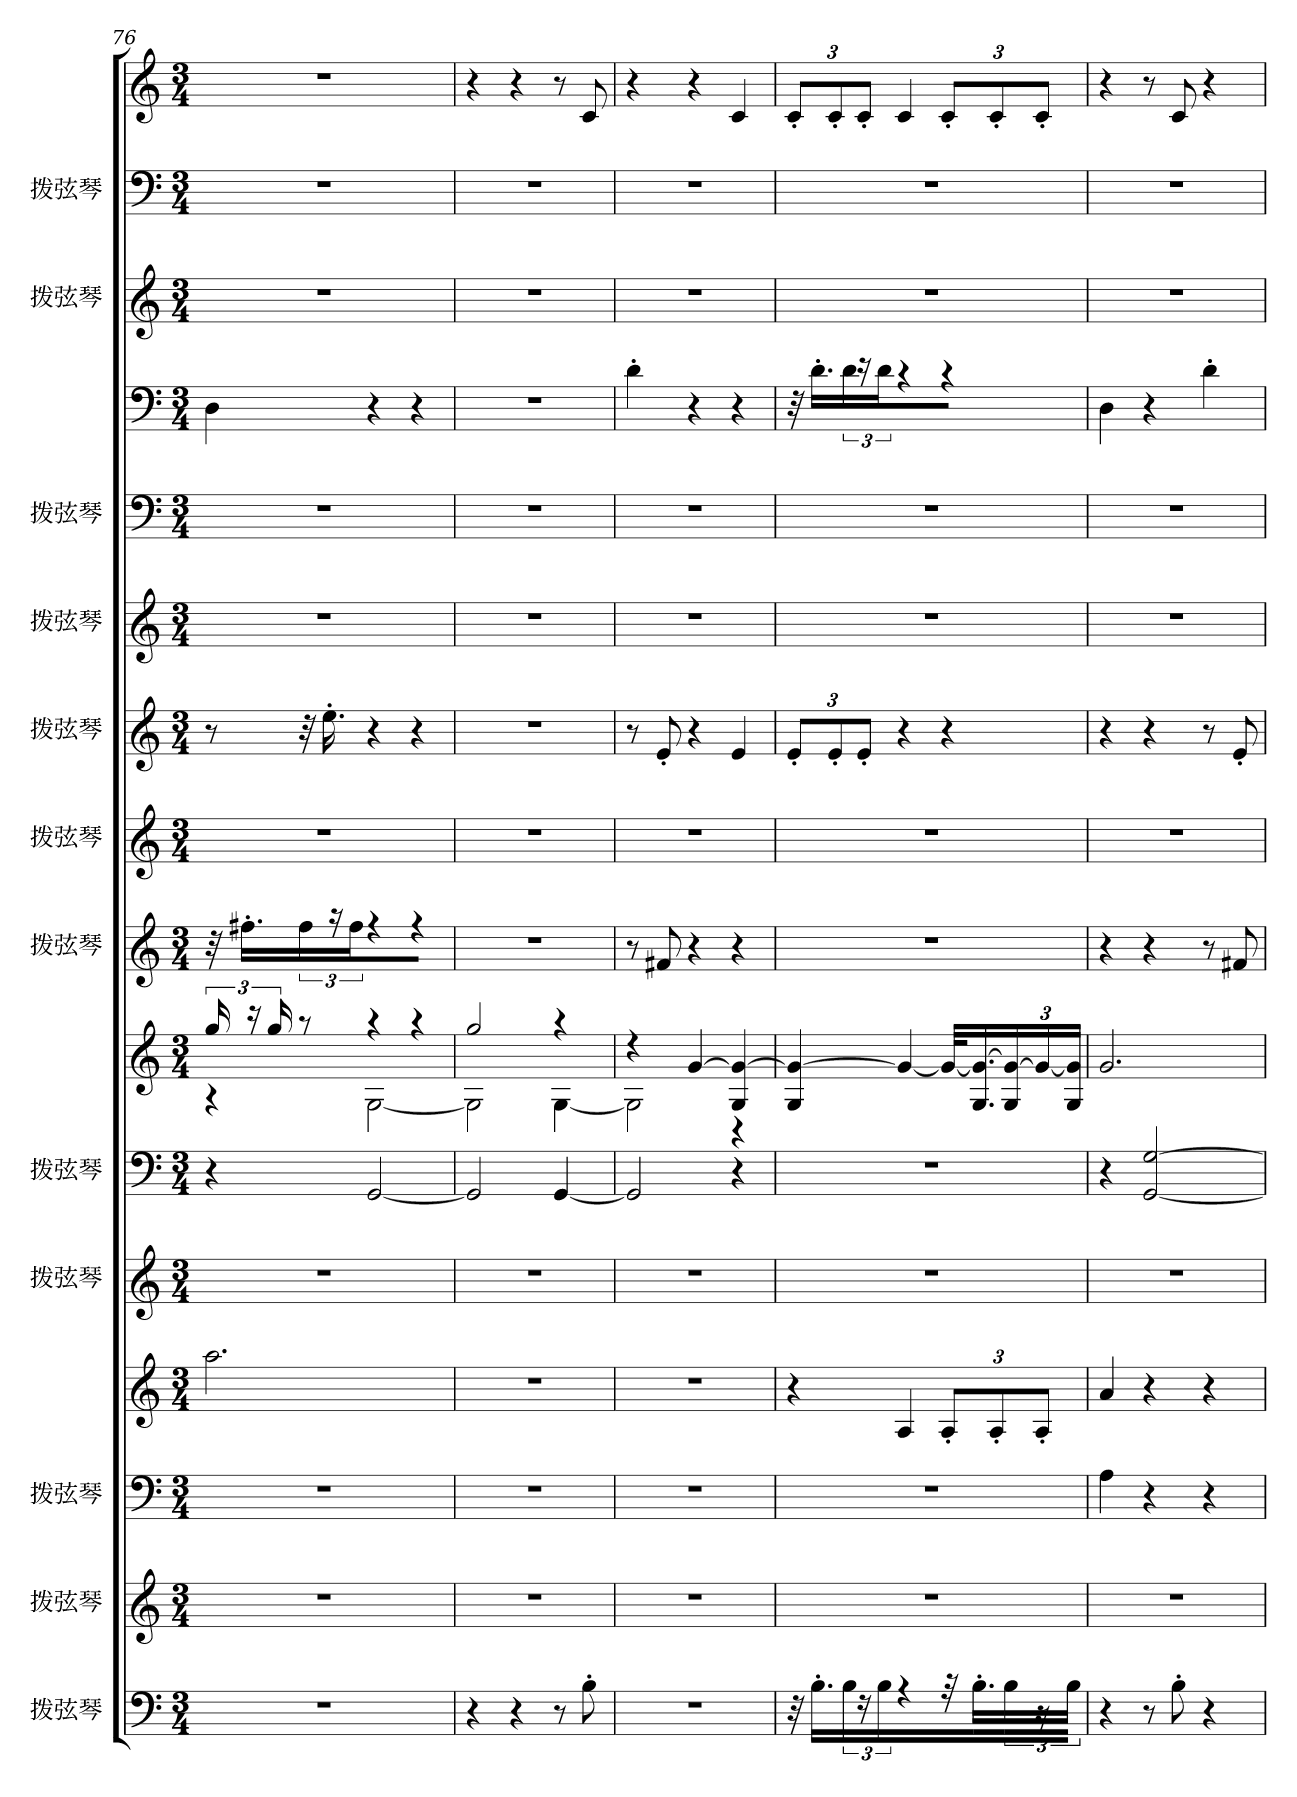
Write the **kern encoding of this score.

**kern	**kern	**kern	**kern	**kern	**kern	**kern	**kern	**kern	**kern	**kern	**kern	**kern	**kern	**kern	**kern
*part12	*part11	*part10	*part10	*part9	*part8	*part8	*part7	*part6	*part5	*part4	*part3	*part3	*part2	*part1	*part1
*staff16	*staff15	*staff14	*staff13	*staff12	*staff11	*staff10	*staff9	*staff8	*staff7	*staff6	*staff5	*staff4	*staff3	*staff2	*staff1
*I"拨弦琴	*I"拨弦琴	*I"拨弦琴	*	*I"拨弦琴	*I"拨弦琴	*	*I"拨弦琴	*I"拨弦琴	*I"拨弦琴	*I"拨弦琴	*I"拨弦琴	*	*I"拨弦琴	*I"拨弦琴	*
*clefF4	*clefG2	*clefF4	*clefG2	*clefG2	*clefF4	*clefG2	*clefG2	*clefG2	*clefG2	*clefG2	*clefF4	*clefF4	*clefG2	*clefF4	*clefG2
*k[]	*k[]	*k[]	*k[]	*k[]	*k[]	*k[]	*k[]	*k[]	*k[]	*k[]	*k[]	*k[]	*k[]	*k[]	*k[]
*M3/4	*M3/4	*M3/4	*M3/4	*M3/4	*M3/4	*M3/4	*M3/4	*M3/4	*M3/4	*M3/4	*M3/4	*M3/4	*M3/4	*M3/4	*M3/4
=76	=76	=76	=76	=76	=76	=76	=76	=76	=76	=76	=76	=76	=76	=76	=76
*	*	*	*	*	*	*^	*	*	*	*	*	*	*	*	*
2.r	2.r	2.r	2.aa\	2.r	4r	24gg/	4r	32r	2.r	8r	2.r	2.r	4D\	2.r	2.r	2.r
.	.	.	.	.	.	.	.	16.ff#X'\LL	.	.	.	.	.	.	.	.
.	.	.	.	.	.	24r	.	.	.	.	.	.	.	.	.	.
.	.	.	.	.	.	24gg/	.	.	.	.	.	.	.	.	.	.
.	.	.	.	.	.	8r	.	24ff#\JJ	.	32r	.	.	.	.	.	.
.	.	.	.	.	.	.	.	.	.	16.ee'\	.	.	.	.	.	.
.	.	.	.	.	.	.	.	24r	.	.	.	.	.	.	.	.
.	.	.	.	.	.	.	.	24ff#\	.	.	.	.	.	.	.	.
.	.	.	.	.	[2GG/	4r	[2G\	4r	.	4r	.	.	4r	.	.	.
.	.	.	.	.	.	4r	.	4r	.	4r	.	.	4r	.	.	.
=77	=77	=77	=77	=77	=77	=77	=77	=77	=77	=77	=77	=77	=77	=77	=77	=77
4r	2.r	2.r	2.r	2.r	2GG/]	2gg/	2G\]	2.r	2.r	2.r	2.r	2.r	2.r	2.r	2.r	4r
4r	.	.	.	.	.	.	.	.	.	.	.	.	.	.	.	4r
8r	.	.	.	.	[4GG/	4r	[4G\	.	.	.	.	.	.	.	.	8r
8B'\	.	.	.	.	.	.	.	.	.	.	.	.	.	.	.	8c/
=78	=78	=78	=78	=78	=78	=78	=78	=78	=78	=78	=78	=78	=78	=78	=78	=78
2.r	2.r	2.r	2.r	2.r	2GG/]	4r	2G\]	8r	2.r	8r	2.r	2.r	4d'\	2.r	2.r	4r
.	.	.	.	.	.	.	.	8f#X/	.	8e'/	.	.	.	.	.	.
.	.	.	.	.	.	[4g/	.	4r	.	4r	.	.	4r	.	.	4r
.	.	.	.	.	4r	4G/ 4g/_	4r	4r	.	4e/	.	.	4r	.	.	4c/
*	*	*	*	*	*	*v	*v	*	*	*	*	*	*	*	*	*
!!LO:PB:g=z
=79	=79	=79	=79	=79	=79	=79	=79	=79	=79	=79	=79	=79	=79	=79	=79
*	*	*	*	*	*	*	*	*	*Xbrackettup	*	*	*	*	*	*Xbrackettup
32r	2.r	2.r	4r	2.r	2.r	4G/ 4g/_	2.r	2.r	12e'/L	2.r	2.r	32r	2.r	2.r	12c'/L
16.B'\LL	.	.	.	.	.	.	.	.	.	.	.	16.d'\LL	.	.	.
.	.	.	.	.	.	.	.	.	12e'/	.	.	.	.	.	12c'/
24B\JJ	.	.	.	.	.	.	.	.	.	.	.	24d\JJ	.	.	.
24r	.	.	.	.	.	.	.	.	12e'/J	.	.	24r	.	.	12c'/J
24B\	.	.	.	.	.	.	.	.	.	.	.	24d\	.	.	.
4r	.	.	4A/	.	.	4g/_	.	.	4r	.	.	4r	.	.	4c/
*	*	*	*Xbrackettup	*	*	*	*	*	*	*	*	*	*	*	*
32r	.	.	12A'/L	.	.	32g/KLL_	.	.	4r	.	.	4r	.	.	12c'/L
16.B'\LL	.	.	.	.	.	16.G/ 16.g/_	.	.	.	.	.	.	.	.	.
.	.	.	12A'/	.	.	.	.	.	.	.	.	.	.	.	12c'/
*	*	*	*	*	*	*Xbrackettup	*	*	*	*	*	*	*	*	*
24B\JJ	.	.	.	.	.	24G/ 24g/_	.	.	.	.	.	.	.	.	.
24r	.	.	12A'/J	.	.	24g/_	.	.	.	.	.	.	.	.	12c'/J
24B\	.	.	.	.	.	24G/ 24g/]JJ	.	.	.	.	.	.	.	.	.
=80	=80	=80	=80	=80	=80	=80	=80	=80	=80	=80	=80	=80	=80	=80	=80
4r	2.r	4A\	4a/	2.r	4r	2.g/	4r	2.r	4r	2.r	2.r	4D\	2.r	2.r	4r
8r	.	4r	4r	.	[2GG/ [2G/	.	4r	.	4r	.	.	4r	.	.	8r
8B'\	.	.	.	.	.	.	.	.	.	.	.	.	.	.	8c/
4r	.	4r	4r	.	.	.	8r	.	8r	.	.	4d'\	.	.	4r
.	.	.	.	.	.	.	8f#X/	.	8e'/	.	.	.	.	.	.
=	=	=	=	=	=	=	=	=	=	=	=	=	=	=	=
*-	*-	*-	*-	*-	*-	*-	*-	*-	*-	*-	*-	*-	*-	*-	*-
